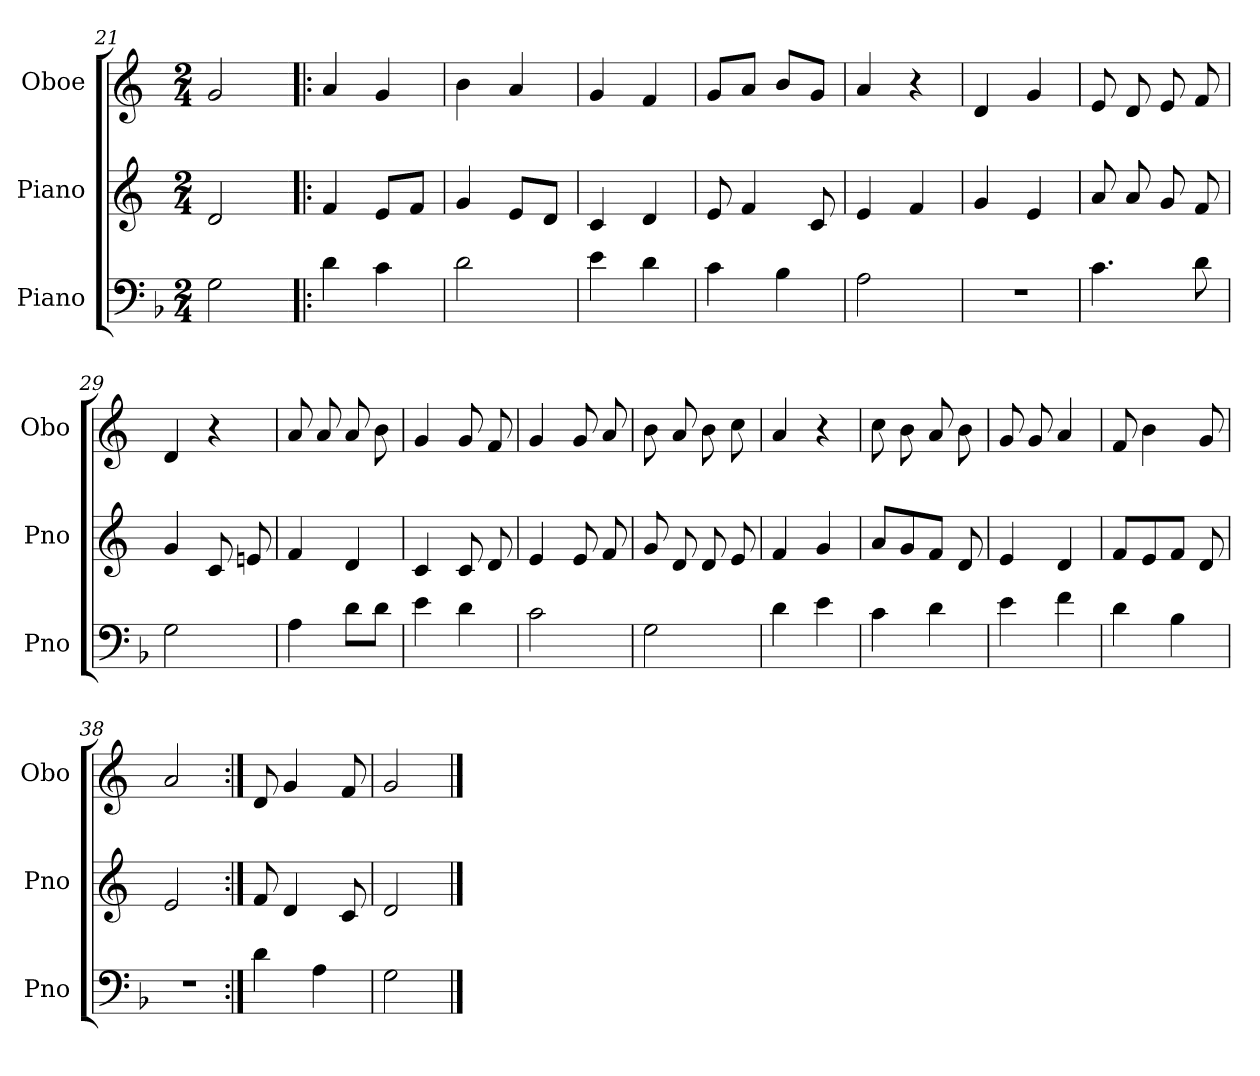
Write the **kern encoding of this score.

**kern	**kern	**kern
*part3	*part2	*part1
*staff3	*staff2	*staff1
*I"Piano	*I"Piano	*I"Oboe
*I'Pno	*I'Pno	*I'Obo
*clefF4	*clefG2	*clefG2
*k[b-]	*k[]	*k[]
*F:	*C:	*C:
*M2/4	*M2/4	*M2/4
=21	=21	=21
2G\	2d/	2g/
!!LO:PB:g=z
=22!|:	=22!|:	=22!|:
4d\	4f/	4a/
4c\	8e/L	4g/
.	8f/J	.
=23	=23	=23
2d\	4g/	4b\
.	8e/L	4a/
.	8d/J	.
=24	=24	=24
4e\	4c/	4g/
4d\	4d/	4f/
=25	=25	=25
4c\	8e/	8g/L
.	4f/	8a/J
4B-\	.	8b/L
.	8c/	8g/J
=26	=26	=26
2A\	4e/	4a/
.	4f/	4r
=27	=27	=27
2r	4g/	4d/
.	4e/	4g/
=28	=28	=28
4.c\	8a/	8e/
.	8a/	8d/
.	8g/	8e/
8d\	8f/	8f/
!!LO:LB:g=z
=29	=29	=29
2G\	4g/	4d/
.	8c/	4r
.	8en/	.
=30	=30	=30
4A\	4f/	8a/
.	.	8a/
8d\L	4d/	8a/
8d\J	.	8b\
=31	=31	=31
4e\	4c/	4g/
4d\	8c/	8g/
.	8d/	8f/
=32	=32	=32
2c\	4e/	4g/
.	8e/	8g/
.	8f/	8a/
=33	=33	=33
2G\	8g/	8b\
.	8d/	8a/
.	8d/	8b\
.	8e/	8cc\
=34	=34	=34
4d\	4f/	4a/
4e\	4g/	4r
!!LO:PB:g=z
=35	=35	=35
4c\	8a/L	8cc\
.	8g/	8b\
4d\	8f/J	8a/
.	8d/	8b\
=36	=36	=36
4e\	4e/	8g/
.	.	8g/
4f\	4d/	4a/
=37	=37	=37
4d\	8f/L	8f/
.	8e/	4b\
4B-\	8f/J	.
.	8d/	8g/
=38	=38	=38
2r	2e/	2a/
=39:|!	=39:|!	=39:|!
4d\	8f/	8d/
.	4d/	4g/
4A\	.	.
.	8c/	8f/
=40	=40	=40
2G\	2d/	2g/
==	==	==
*-	*-	*-
